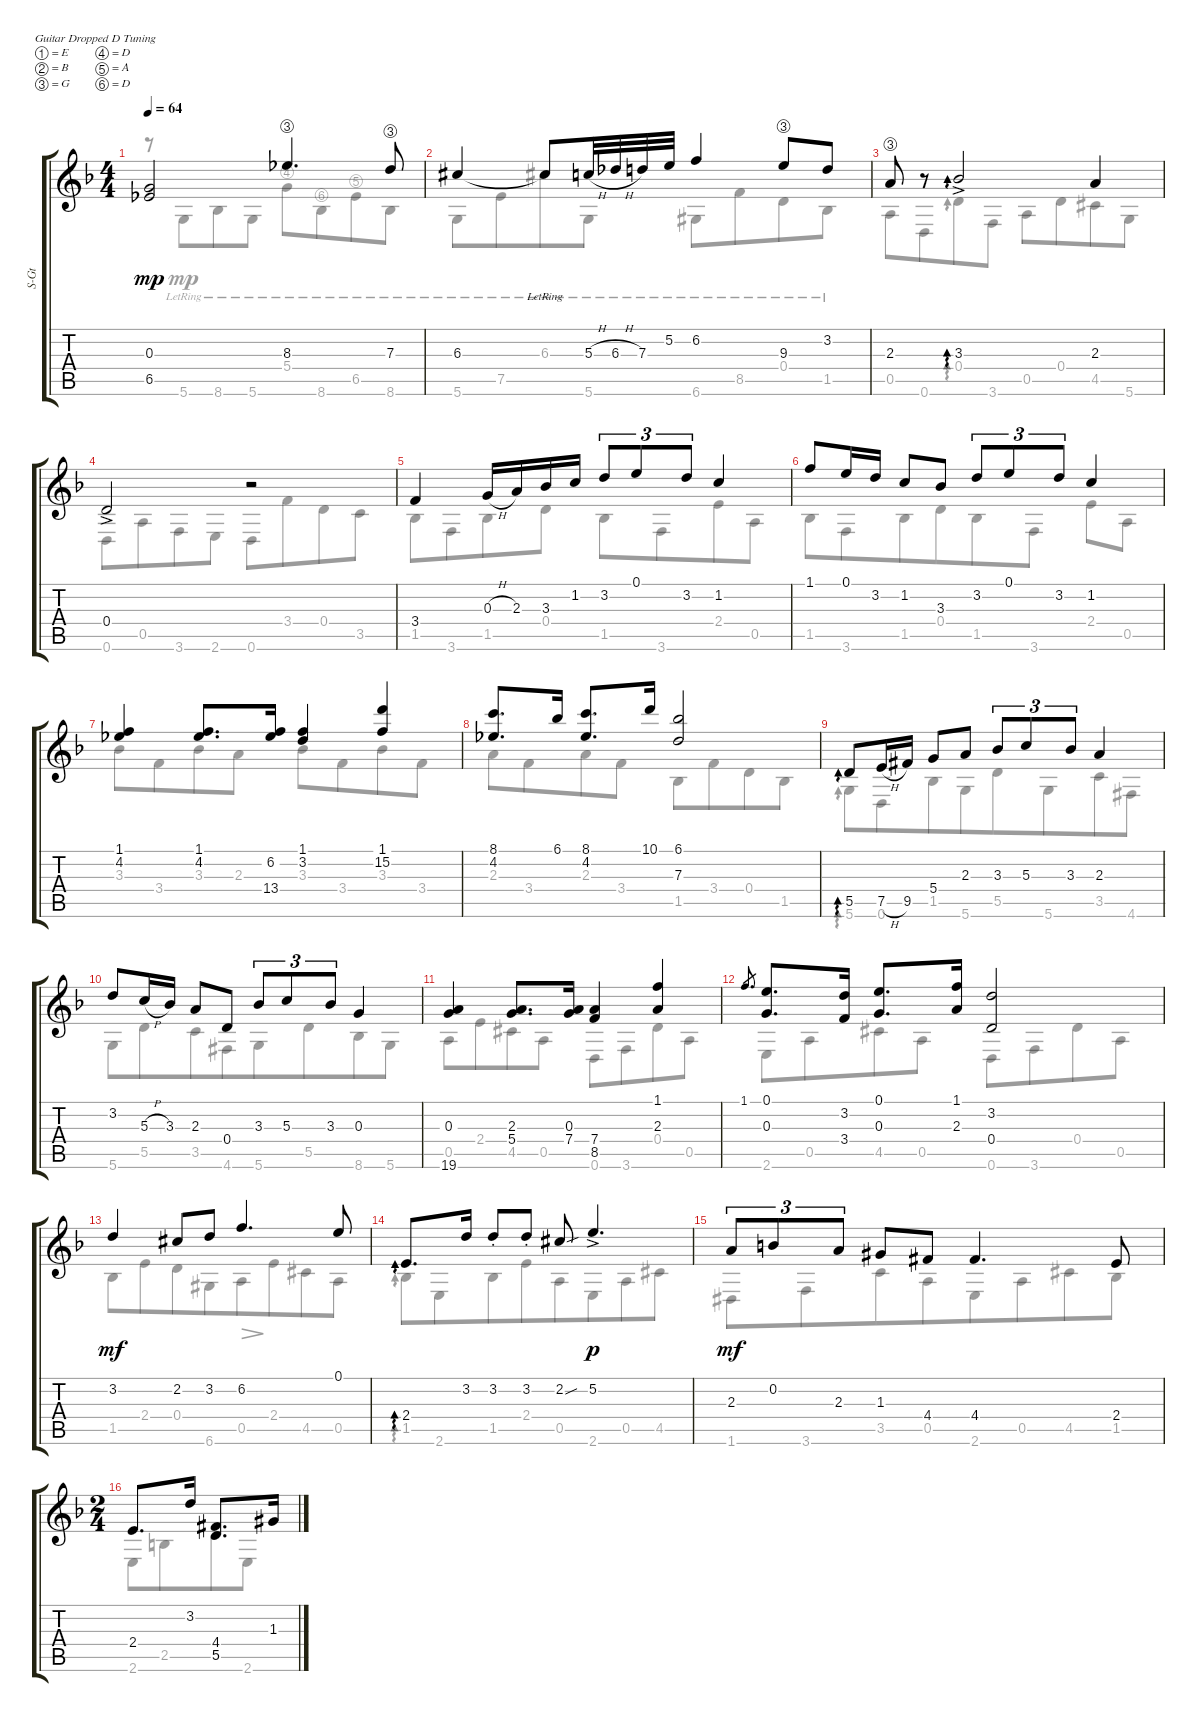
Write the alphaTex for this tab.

\defaultSystemsLayout 4
\bracketExtendMode groupsimilarinstruments
\track ("Steel Guitar" "S-Gt") {instrument acousticguitarsteel}
\staff {score tabs}
\tuning (E4 B3 G3 D3 A2 D2)
\voice
\ts (4 4)
\tempo 64
\clef g2
\ks dminor
(0.3{acc forcenatural} 6.5{acc b}).2{dy mp beam Up} 8.3{string acc b}.4{d beam Up} 7.3{string acc forcenatural}.8{beam Up} |
6.3{acc #}.4{beam Up} 6.3{lr t acc #}.8{beam Up} 5.3{h acc forcenatural}.32{beam Up} 6.3{h acc b}.32{beam Up} 7.3{acc forcenatural}.32{beam Up} 5.2{acc forcenatural}.32{beam Up} 6.2{acc forcenatural}.4{beam Up} 9.3{string acc forcenatural}.8{beam Up} 3.2{acc forcenatural}.8{beam Up} |
2.3{string acc forcenatural}.8{beam Up} r.8{beam Up} 3.3{ac acc b}.2{ad 0 beam Up} 2.3{acc forcenatural}.4{beam Up} |
0.4{ac acc forcenatural}.2{beam Up} r.2{beam Up beam split} |
3.4{acc forcenatural}.4{beam Up} 0.3{h acc forcenatural}.16{beam Up} 2.3{acc forcenatural}.16{beam Up} 3.3{acc b}.16{beam Up} 1.2{acc forcenatural}.16{beam Up} 3.2{acc forcenatural}.8{tu (3 2) beam Up} 0.1{acc forcenatural}.8{tu (3 2) beam Up} 3.2{acc forcenatural}.8{tu (3 2) beam Up} 1.2{acc forcenatural}.4{beam Up} |
1.1{acc forcenatural}.8{beam Up} 0.1{acc forcenatural}.16{beam Up} 3.2{acc forcenatural}.16{beam Up} 1.2{acc forcenatural}.8{beam Up} 3.3{acc b}.8{beam Up} 3.2{acc forcenatural}.8{tu (3 2) beam Up} 0.1{acc forcenatural}.8{tu (3 2) beam Up} 3.2{acc forcenatural}.8{tu (3 2) beam Up} 1.2{acc forcenatural}.4{beam Up} |
(4.2{acc b} 1.1{acc forcenatural}).4{beam Up} (1.1{acc forcenatural} 4.2{acc b}).8{d beam Up} (6.2{acc forcenatural} 13.4{acc b}).16{beam Up} (3.2{acc forcenatural} 1.1{acc forcenatural}).4{beam Up} (1.1{acc forcenatural} 15.2{acc forcenatural}).4{beam Up} |
(4.2{acc b} 8.1{acc forcenatural}).8{d beam Up} 6.1{acc b}.16{beam Up} (8.1{acc forcenatural} 4.2{acc b}).8{d beam Up} 10.1{acc forcenatural}.16{beam Up} (6.1{acc b} 7.3{acc forcenatural}).2{beam Up} |
5.5{acc forcenatural}.8{ad 0 beam Up} 7.5{h acc forcenatural}.16{beam Up} 9.5{acc #}.16{beam Up} 5.4{acc forcenatural}.8{beam Up} 2.3{acc forcenatural}.8{beam Up} 3.3{acc b}.8{tu (3 2) beam Up} 5.3{acc forcenatural}.8{tu (3 2) beam Up} 3.3{acc b}.8{tu (3 2) beam Up} 2.3{acc forcenatural}.4{beam Up} |
3.2{acc forcenatural}.8{beam Up} 5.3{h acc forcenatural}.16{beam Up} 3.3{acc b}.16{beam Up} 2.3{acc forcenatural}.8{beam Up} 0.4{acc forcenatural}.8{beam Up} 3.3{acc b}.8{tu (3 2) beam Up} 5.3{acc forcenatural}.8{tu (3 2) beam Up} 3.3{acc b}.8{tu (3 2) beam Up} 0.3{acc forcenatural}.4{beam Up} |
(0.3{acc forcenatural} 19.6{acc forcenatural}).4{beam Up} (2.3{acc forcenatural} 5.4{acc forcenatural}).8{d beam Up} (0.3{acc forcenatural} 7.4{acc forcenatural}).16{beam Up} (7.4{acc forcenatural} 8.5{acc forcenatural}).4{beam Up} (2.3{acc forcenatural} 1.1{acc forcenatural}).4{beam Up} |
1.1{acc forcenatural}.8{d gr beam Up} (0.3{acc forcenatural} 0.1{acc forcenatural}).8{d beam Up} (3.2{acc forcenatural} 3.4{acc forcenatural}).16{beam Up} (0.1{acc forcenatural} 0.3{acc forcenatural}).8{d beam Up} (1.1{acc forcenatural} 2.3{acc forcenatural}).16{beam Up} (0.4{acc forcenatural} 3.2{acc forcenatural}).2{beam Up} |
3.2{acc forcenatural}.4{dy mf beam Up} 2.2{acc #}.8{beam Up} 3.2{acc forcenatural}.8{beam Up} 6.2{acc forcenatural}.4{d beam Up} 0.1{acc forcenatural}.8{beam Up} |
\scale
0.20122 2.4{acc forcenatural}.8{d ad 0 beam Up} 3.2{acc forcenatural}.16{beam Up} 3.2{st acc forcenatural}.8{beam Up} 3.2{st acc forcenatural}.8{beam Up} 2.2{sou acc #}.8{beam Up} 5.2{ac acc forcenatural}.4{d dy p beam Up} |
2.3{acc forcenatural}.8{tu (3 2) dy mf beam Up} 0.2{acc forcenatural}.8{tu (3 2) beam Up} 2.3{acc forcenatural}.8{tu (3 2) beam Up} 1.3{acc #}.8{beam Up} 4.4{acc #}.8{beam Up beam split} 4.4{acc #}.4{d beam Up beam split} 2.4{acc forcenatural}.8{beam Up beam split} |
\ts (2 4)
2.4{acc forcenatural}.8{d beam Up} 3.2{acc forcenatural}.16{beam Up} (5.5{acc forcenatural} 4.4{acc #}).8{d beam Up} 1.3{acc #}.16{beam Up}
\voice
\clef g2
\ottava regular
\simile none
\ks dminor
r.8{dy mp beam Down} 5.6{lr acc forcenatural}.8{beam Down beam merge} 8.6{lr acc b}.8{beam Down beam merge} 5.6{lr acc forcenatural}.8{beam Down} 5.4{string lr acc forcenatural}.8{beam Down beam merge} 8.6{string lr acc b}.8{beam Down beam merge} 6.5{string lr acc b}.8{beam Down beam merge} 8.6{lr acc b}.8{beam Down} |
5.6{lr acc forcenatural}.8{beam Down beam merge} 7.5{lr acc forcenatural}.8{beam Down beam merge} 6.3{lr acc #}.8{beam Down beam merge} 5.6{lr acc forcenatural}.8{beam Down beam split} 6.6{lr acc #}.8{beam Down beam merge} 8.5{lr acc forcenatural}.8{beam Down beam merge} 0.4{lr acc forcenatural}.8{beam Down beam merge} 1.5{lr acc b}.8{beam Down beam merge} |
0.5{acc forcenatural}.8{beam Down beam merge} 0.6{acc forcenatural}.8{beam Down beam merge} 0.4{acc forcenatural}.8{ad 0 beam Down beam merge} 3.6{acc forcenatural}.8{beam Down beam split} 0.5{acc forcenatural}.8{beam Down beam merge} 0.4{acc forcenatural}.8{beam Down beam merge} 4.5{acc #}.8{beam Down beam merge} 5.6{acc forcenatural}.8{beam Down beam merge} |
0.6{acc forcenatural}.8{beam Down beam merge} 0.5{acc forcenatural}.8{beam Down beam merge} 3.6{acc forcenatural}.8{beam Down beam merge} 2.6{acc forcenatural}.8{beam Down} 0.6{acc forcenatural}.8{beam Down} 3.4{acc forcenatural}.8{beam Down beam merge} 0.4{acc forcenatural}.8{beam Down beam merge} 3.5{acc forcenatural}.8{beam Down} |
1.5{acc b}.8{beam Down beam merge} 3.6{acc forcenatural}.8{beam Down beam merge} 1.5{acc b}.8{beam Down beam merge} 0.4{acc forcenatural}.8{beam Down beam split} 1.5{acc b}.8{beam Down beam merge} 3.6{acc forcenatural}.8{beam Down beam merge} 2.4{acc forcenatural}.8{beam Down beam merge} 0.5{acc forcenatural}.8{beam Down beam merge} |
1.5{acc b}.8{beam Down beam merge} 3.6{acc forcenatural}.8{beam Down beam merge} 1.5{acc b}.8{beam Down beam merge} 0.4{acc forcenatural}.8{beam Down beam merge} 1.5{acc b}.8{beam Down beam merge} 3.6{acc forcenatural}.8{beam Down} 2.4{acc forcenatural}.8{beam Down} 0.5{acc forcenatural}.8{beam Down} |
3.3{acc b}.8{beam Down beam merge} 3.4{acc forcenatural}.8{beam Down beam merge} 3.3{acc b}.8{beam Down beam merge} 2.3{acc forcenatural}.8{beam Down beam split} 3.3{acc b}.8{beam Down beam merge} 3.4{acc forcenatural}.8{beam Down beam merge} 3.3{acc b}.8{beam Down beam merge} 3.4{acc forcenatural}.8{beam Down beam merge} |
2.3{acc forcenatural}.8{beam Down beam merge} 3.4{acc forcenatural}.8{beam Down beam merge} 2.3{acc forcenatural}.8{beam Down beam merge} 3.4{acc forcenatural}.8{beam Down beam split} 1.5{acc b}.8{beam Down beam merge} 3.4{acc forcenatural}.8{beam Down beam merge} 0.4{acc forcenatural}.8{beam Down beam merge} 1.5{acc b}.8{beam Down beam split} |
5.6{acc forcenatural}.8{ad 0 beam Down beam merge} 0.6{acc forcenatural}.8{beam Down beam merge} 1.5{acc b}.8{beam Down beam merge} 5.6{acc forcenatural}.8{beam Down beam merge} 5.5{acc forcenatural}.8{beam Down beam merge} 5.6{acc forcenatural}.8{beam Down beam merge} 3.5{acc forcenatural}.8{beam Down beam merge} 4.6{acc #}.8{beam Down beam merge} |
5.6{acc forcenatural}.8{beam Down beam merge} 5.5{acc forcenatural}.8{beam Down beam merge} 3.5{acc forcenatural}.8{beam Down beam merge} 4.6{acc #}.8{beam Down beam merge} 5.6{acc forcenatural}.8{beam Down beam merge} 5.5{acc forcenatural}.8{beam Down beam merge} 8.6{acc b}.8{beam Down beam merge} 5.6{acc forcenatural}.8{beam Down beam merge} |
0.5{acc forcenatural}.8{beam Down beam merge} 2.4{acc forcenatural}.8{beam Down beam merge} 4.5{acc #}.8{beam Down beam merge} 0.5{acc forcenatural}.8{beam Down beam split} 0.6{acc forcenatural}.8{beam Down beam merge} 3.6{acc forcenatural}.8{beam Down beam merge} 0.4{acc forcenatural}.8{beam Down beam merge} 0.5{acc forcenatural}.8{beam Down beam merge} |
2.6{acc forcenatural}.8{beam Down beam merge} 0.5{acc forcenatural}.8{beam Down beam merge} 4.5{acc #}.8{beam Down beam merge} 0.5{acc forcenatural}.8{beam Down beam split} 0.6{acc forcenatural}.8{beam Down beam merge} 3.6{acc forcenatural}.8{beam Down beam merge} 0.4{acc forcenatural}.8{beam Down beam merge} 0.5{acc forcenatural}.8{beam Down beam split} |
1.5{acc b}.8{dy mf beam Down beam merge} 2.4{acc forcenatural}.8{beam Down beam merge} 0.4{acc forcenatural}.8{beam Down beam merge} 6.6{acc #}.8{beam Down beam merge} 0.5{acc forcenatural}.8{dec beam Down beam merge} 2.4{acc forcenatural}.8{beam Down beam merge} 4.5{acc #}.8{beam Down beam merge} 0.5{acc forcenatural}.8{beam Down beam merge} |
\scale
0.20122 1.5{acc b}.8{ad 0 beam Down beam merge} 2.6{acc forcenatural}.8{beam Down beam merge} 1.5{acc b}.8{beam Down beam merge} 2.4{acc forcenatural}.8{beam Down beam merge} 0.5{acc forcenatural}.8{beam Down beam merge} 2.6{acc forcenatural}.8{beam Down beam merge} 0.5{acc forcenatural}.8{beam Down beam merge} 4.5{acc #}.8{beam Down beam merge} |
1.6{acc #}.8{beam Down beam merge} 3.6{acc forcenatural}.8{beam Down beam merge} 3.5{acc forcenatural}.8{beam Down beam merge} 0.5{acc forcenatural}.8{beam Down beam merge} 2.6{acc forcenatural}.8{beam Down beam merge} 0.5{acc forcenatural}.8{beam Down beam merge} 4.5{acc #}.8{beam Down beam merge} 1.5{acc b}.8{beam Down beam merge} |
2.6{acc forcenatural}.8{beam Down beam merge} 2.5{acc forcenatural}.8{beam Down beam merge} 5.5{acc forcenatural}.8{beam Down beam merge} 2.6{acc forcenatural}.8{beam Down beam merge}
